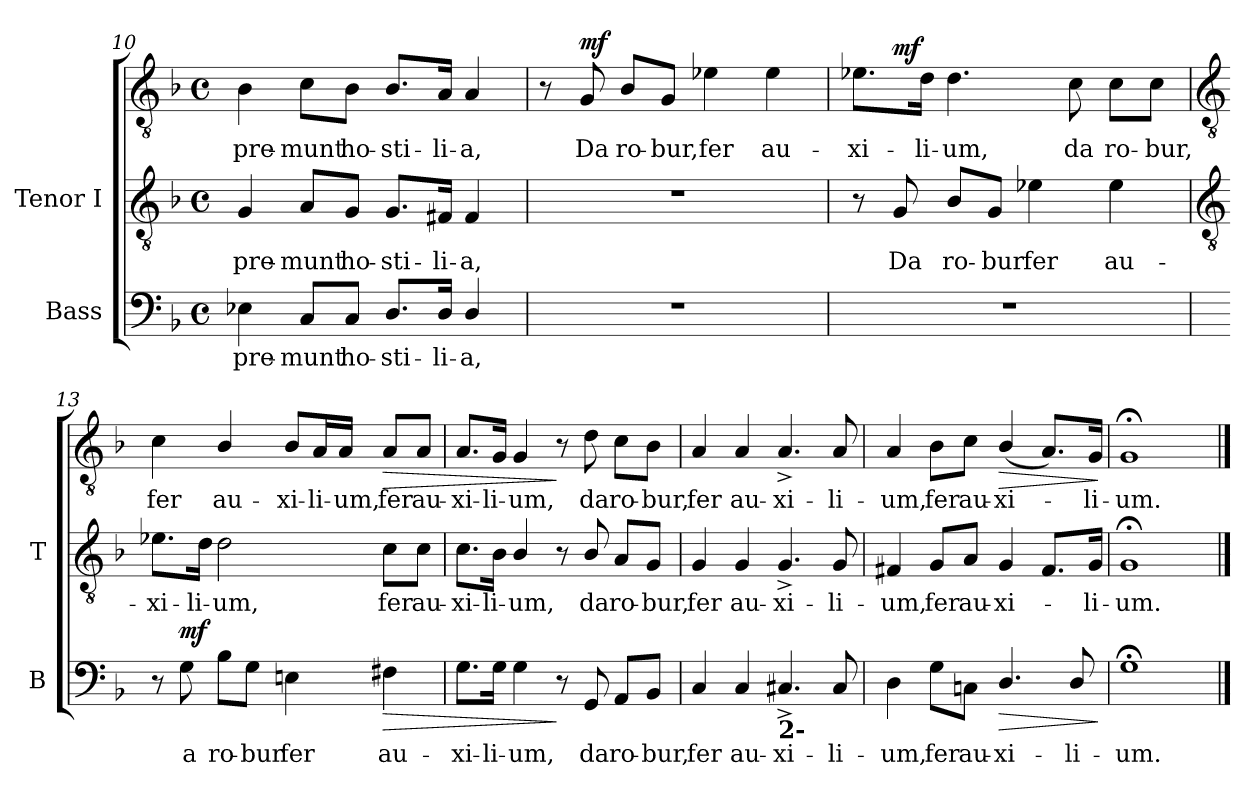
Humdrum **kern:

**kern	**text	**dynam	**kern	**text	**kern	**text	**dynam
*part2	*part2	*part2	*part1	*part1	*part1	*part1	*part1
*staff3	*staff3	*staff3	*staff2	*staff2	*staff1	*staff1	*staff1/2
*I"Bass	*	*	*I"Tenor I	*	*	*	*
*I'B	*	*	*I'T	*	*	*	*
*clefF4	*	*	*clefGv2	*	*clefGv2	*	*
*k[b-]	*	*	*k[b-]	*	*k[b-]	*	*
*F:	*	*	*F:	*	*F:	*	*
*M4/4	*	*	*M4/4	*	*M4/4	*	*
*met(c)	*	*	*met(c)	*	*met(c)	*	*
=10	=10	=10	=10	=10	=10	=10	=10
!	!LO:LY:b	!	!	!LO:LY:b	!	!LO:LY:b	!
4E-X	pre-	.	4G	pre-	4B-	pre-	.
!	!LO:LY:b	!	!	!LO:LY:b	!	!LO:LY:b	!
8C/L	-munt	.	8A/L	-munt	8c\L	-munt	.
!	!LO:LY:b	!	!	!LO:LY:b	!	!LO:LY:b	!
8C/J	ho-	.	8G/J	ho-	8B-\J	ho-	.
!	!LO:LY:b	!	!	!LO:LY:b	!	!LO:LY:b	!
8.D/L	-sti-	.	8.G/L	-sti-	8.B-/L	-sti-	.
!	!LO:LY:b	!	!	!LO:LY:b	!	!LO:LY:b	!
16D/Jk	-li-	.	16F#X/Jk	-li-	16A/Jk	-li-	.
!	!LO:LY:b	!	!	!LO:LY:b	!	!LO:LY:b	!
4D/	-a,	.	4F#	-a,	4A	-a,	.
=11	=11	=11	=11	=11	=11	=11	=11
1r	.	.	1r	.	8r	.	.
!	!	!	!	!	!	!LO:LY:b	!LO:DY:b
.	.	.	.	.	8G	Da	mf
!	!	!	!	!	!	!LO:LY:b	!
.	.	.	.	.	8B-/L	ro-	.
!	!	!	!	!	!	!LO:LY:b	!
.	.	.	.	.	8G/J	-bur,	.
!	!	!	!	!	!	!LO:LY:b	!
.	.	.	.	.	4e-X	fer	.
!	!	!	!	!	!	!LO:LY:b	!
.	.	.	.	.	4e-	au-	.
=12	=12	=12	=12	=12	=12	=12	=12
!	!	!	!	!	!	!LO:LY:b	!
1r	.	.	8r	.	8.e-X\L	-xi-	.
!	!	!	!	!LO:LY:b	!	!	!LO:DY:b=2
.	.	.	8G	Da	.	.	mf
!	!	!	!	!	!	!LO:LY:b	!
.	.	.	.	.	16d\Jk	-li-	.
!	!	!	!	!LO:LY:b	!	!LO:LY:b	!
.	.	.	8B-/L	ro-	4.d	-um,	.
!	!	!	!	!LO:LY:b	!	!	!
.	.	.	8G/J	-bur	.	.	.
!	!	!	!	!LO:LY:b	!	!	!
.	.	.	4e-X	fer	.	.	.
!	!	!	!	!	!	!LO:LY:b	!
.	.	.	.	.	8c	da	.
!	!	!	!	!LO:LY:b	!	!LO:LY:b	!
.	.	.	4e-	au-	8c\L	ro-	.
!	!	!	!	!	!	!LO:LY:b	!
.	.	.	.	.	8c\J	-bur,	.
!!LO:LB:g=z
=13	=13	=13	=13	=13	=13	=13	=13
*	*	*	*clefGv2	*	*clefGv2	*	*
!	!	!	!	!LO:LY:b	!	!LO:LY:b	!
8r	.	.	8.e-X\L	-xi-	4c	-fer	.
!	!LO:LY:b	!LO:DY:b	!	!	!	!	!
8G	a	mf	.	.	.	.	.
!	!	!	!	!LO:LY:b	!	!	!
.	.	.	16d\Jk	-li-	.	.	.
!	!LO:LY:b	!	!	!LO:LY:b	!	!LO:LY:b	!
8B-\L	ro-	.	2d	-um,	4B-/	au-	.
!	!LO:LY:b	!	!	!	!	!	!
8G\J	-bur	.	.	.	.	.	.
!	!LO:LY:b	!	!	!	!	!LO:LY:b	!
4En	fer	.	.	.	8B-/L	-xi-	.
!	!	!	!	!	!	!LO:LY:b	!
.	.	.	.	.	16A/L	-li-	.
!	!	!	!	!	!	!LO:LY:b	!
.	.	.	.	.	16A/JJ	-um,	.
!	!LO:LY:b	!LO:HP:b	!	!LO:LY:b	!	!LO:LY:b	!LO:HP:b
4F#X	au-	>	8c\L	fer	8A/L	fer	>
!	!	!	!	!LO:LY:b	!	!LO:LY:b	!
.	.	.	8c\J	au-	8A/J	au-	.
=14	=14	=14	=14	=14	=14	=14	=14
!	!LO:LY:b	!	!	!LO:LY:b	!	!LO:LY:b	!
8.G\L	-xi-	.	8.c\L	xi-	8.A/L	-xi-	.
!	!LO:LY:b	!	!	!LO:LY:b	!	!LO:LY:b	!
16G\Jk	-li-	.	16B-\Jk	-li-	16G/Jk	-li-	.
!	!LO:LY:b	!	!	!LO:LY:b	!	!LO:LY:b	!
4G	-um,	.	4B-/	-um,	4G	-um,	.
8r	.	]	8r	.	8r	.	]
!	!LO:LY:b	!	!	!LO:LY:b	!	!LO:LY:b	!
8GG	da	.	8B-/	da	8d	da	.
!	!LO:LY:b	!	!	!LO:LY:b	!	!LO:LY:b	!
8AA/L	ro-	.	8A/L	ro-	8c\L	ro-	.
!	!LO:LY:b	!	!	!LO:LY:b	!	!LO:LY:b	!
8BB-/J	-bur,	.	8G/J	-bur,	8B-\J	-bur,	.
=15	=15	=15	=15	=15	=15	=15	=15
!	!LO:LY:b	!	!	!LO:LY:b	!	!LO:LY:b	!
4C	fer	.	4G	-fer	4A	fer	.
!	!LO:LY:b	!	!	!LO:LY:b	!	!LO:LY:b	!
4C	au-	.	4G	au-	4A	au-	.
!LO:TX:b:B:t=2-	!	!	!	!	!	!	!
!	!LO:LY:b	!	!	!LO:LY:b	!	!LO:LY:b	!
4.C#X^	-xi-	.	4.G^	-xi-	4.A^	-xi-	.
!	!LO:LY:b	!	!	!LO:LY:b	!	!LO:LY:b	!
8C#	-li-	.	8G	-li-	8A	-li-	.
=16	=16	=16	=16	=16	=16	=16	=16
!	!LO:LY:b	!	!	!LO:LY:b	!	!LO:LY:b	!
4D	-um,	.	4F#X	-um,	4A	-um,	.
!	!LO:LY:b	!	!	!LO:LY:b	!	!LO:LY:b	!
8G\L	fer	.	8G/L	fer	8B-\L	fer	.
!	!LO:LY:b	!	!	!LO:LY:b	!	!LO:LY:b	!
8Cn\J	au-	.	8A/J	au-	8c\J	au-	.
!	!LO:LY:b	!LO:HP:b	!	!LO:LY:b	!	!LO:LY:b	!LO:HP:b
4.D/	-xi-	>	4G	-xi-	(<4B-/	-xi-	>
.	.	.	8.F#/L	.	8.A/L)	.	.
!	!LO:LY:b	!	!	!	!	!	!
8D/	-li-	.	.	.	.	.	.
!	!	!	!	!LO:LY:b	!	!LO:LY:b	!
.	.	.	16G/Jk	li-	16G/Jk	li-	.
.	.	]	.	.	.	.	]
=17	=17	=17	=17	=17	=17	=17	=17
!	!LO:LY:b	!	!	!LO:LY:b	!	!LO:LY:b	!
1G;<	-um.	.	1G;<	um.	1G;<	-um.	.
==	==	==	==	==	==	==	==
*-	*-	*-	*-	*-	*-	*-	*-
